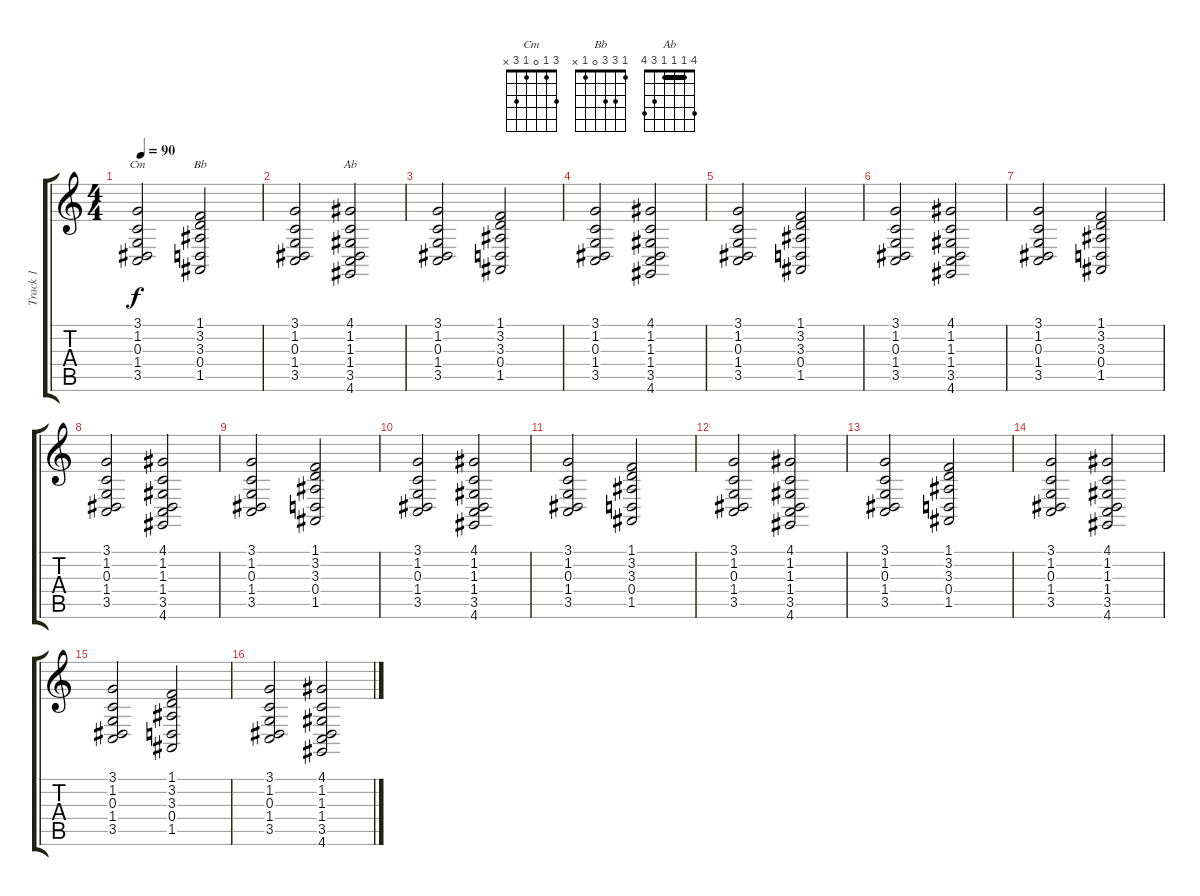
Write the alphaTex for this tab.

\track ("Track 1" "Track 1") {instrument acousticgrandpiano}
\staff {score tabs}
\tuning (E4 B3 G3 D3 A2 E2) {hide}
\chord ("Cm" 3 1 0 1 3 x)
\chord ("Bb" 1 3 3 0 1 x)
\chord ("Ab" 4 1 1 1 3 4) {barre 1}
\ts (4 4)
\tempo 90
\clef g2
\ks c
(3.1 1.2 0.3 1.4 3.5).2{ch "Cm" dy f} (1.1 3.2 3.3 0.4 1.5).2{ch "Bb"} |
(3.1 1.2 0.3 1.4 3.5).2 (4.1 1.2 1.3 1.4 3.5 4.6).2{ch "Ab"} |
(3.1 1.2 0.3 1.4 3.5).2 (1.1 3.2 3.3 0.4 1.5).2 |
(3.1 1.2 0.3 1.4 3.5).2 (4.1 1.2 1.3 1.4 3.5 4.6).2 |
(3.1 1.2 0.3 1.4 3.5).2 (1.1 3.2 3.3 0.4 1.5).2 |
(3.1 1.2 0.3 1.4 3.5).2 (4.1 1.2 1.3 1.4 3.5 4.6).2 |
(3.1 1.2 0.3 1.4 3.5).2 (1.1 3.2 3.3 0.4 1.5).2 |
(3.1 1.2 0.3 1.4 3.5).2 (4.1 1.2 1.3 1.4 3.5 4.6).2 |
(3.1 1.2 0.3 1.4 3.5).2 (1.1 3.2 3.3 0.4 1.5).2 |
(3.1 1.2 0.3 1.4 3.5).2 (4.1 1.2 1.3 1.4 3.5 4.6).2 |
(3.1 1.2 0.3 1.4 3.5).2 (1.1 3.2 3.3 0.4 1.5).2 |
(3.1 1.2 0.3 1.4 3.5).2 (4.1 1.2 1.3 1.4 3.5 4.6).2 |
(3.1 1.2 0.3 1.4 3.5).2 (1.1 3.2 3.3 0.4 1.5).2 |
(3.1 1.2 0.3 1.4 3.5).2 (4.1 1.2 1.3 1.4 3.5 4.6).2 |
(3.1 1.2 0.3 1.4 3.5).2 (1.1 3.2 3.3 0.4 1.5).2 |
(3.1 1.2 0.3 1.4 3.5).2 (4.1 1.2 1.3 1.4 3.5 4.6).2
